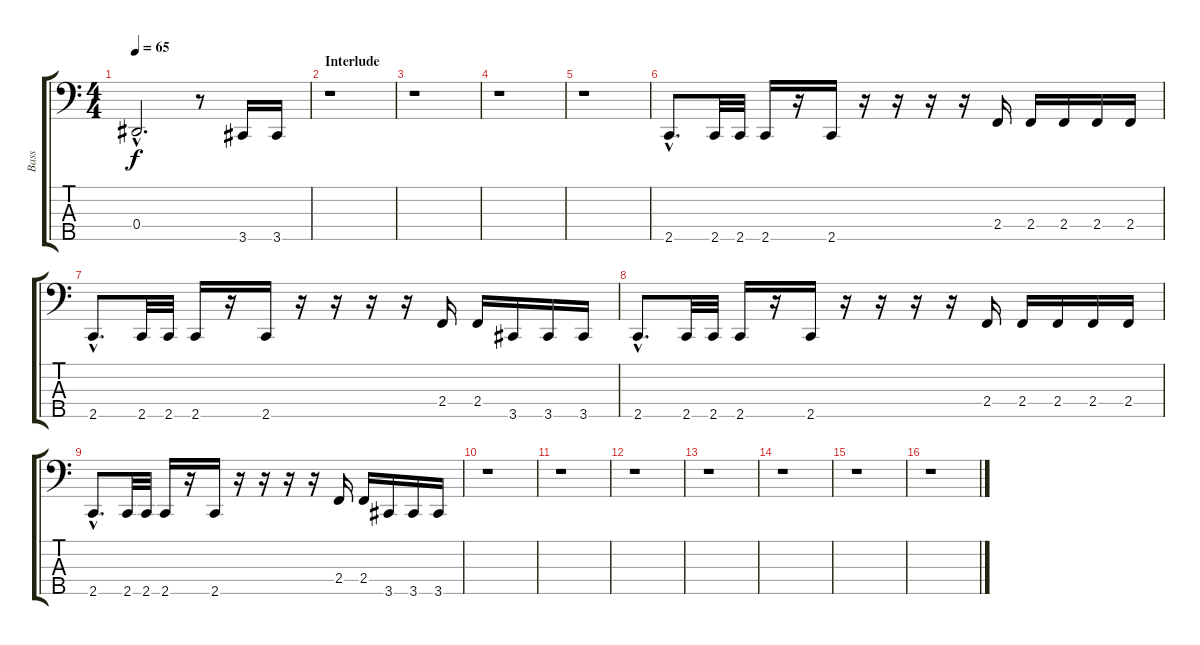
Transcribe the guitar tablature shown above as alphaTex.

\track ("Bass" "Bass") {instrument electricbassfinger}
\staff {score tabs}
\tuning (Gb2 Db2 Ab1 Eb1 Bb0) {hide}
\ts (4 4)
\tempo 65
\clef f4
\ks c
0.4{hac}.2{d dy f} r.8 3.5.16 3.5.16 |
\section ("" "Interlude")
r.1 |
r.1 |
r.1 |
r.1 |
2.5{hac}.8{d} 2.5.32 2.5.32 2.5.16 r.16 2.5.16 r.16 r.16 r.16 r.16 2.4.16 2.4.16 2.4.16 2.4.16 2.4.16 |
2.5{hac}.8{d} 2.5.32 2.5.32 2.5.16 r.16 2.5.16 r.16 r.16 r.16 r.16 2.4.16 2.4.16 3.5.16 3.5.16 3.5.16 |
2.5{hac}.8{d} 2.5.32 2.5.32 2.5.16 r.16 2.5.16 r.16 r.16 r.16 r.16 2.4.16 2.4.16 2.4.16 2.4.16 2.4.16 |
2.5{hac}.8{d} 2.5.32 2.5.32 2.5.16 r.16 2.5.16 r.16 r.16 r.16 r.16 2.4.16 2.4.16 3.5.16 3.5.16 3.5.16 |
r.1 |
r.1 |
r.1 |
r.1 |
r.1 |
r.1 |
r.1
